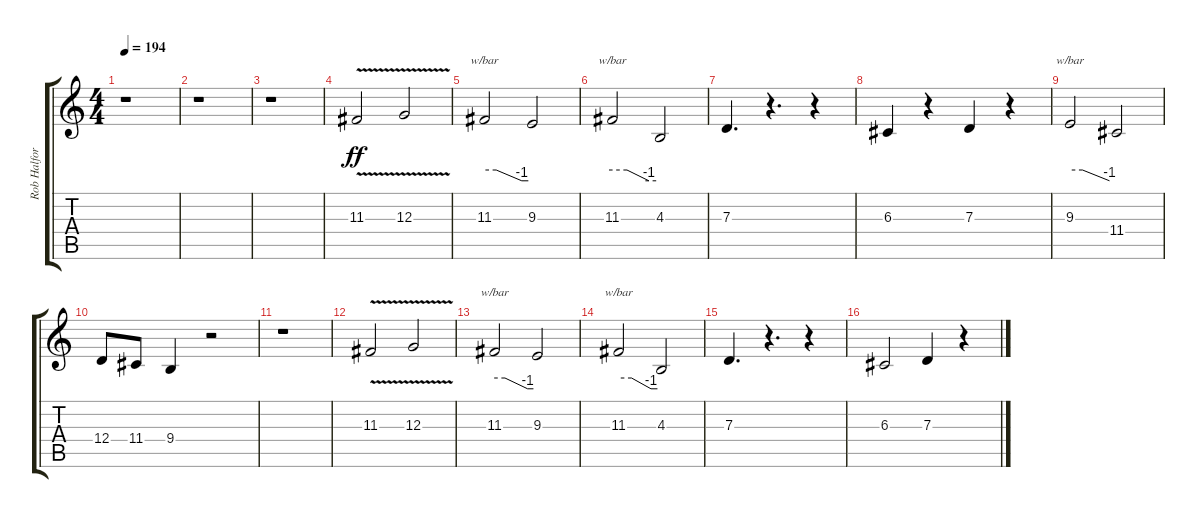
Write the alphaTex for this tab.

\track ("Rob Halford" "Rob Halfor") {instrument violin}
\staff {score tabs}
\tuning (E4 B3 G3 D3 A2 E2) {hide}
\ts (4 4)
\tempo 194
\clef g2
\ks c
r.1{dy ff} |
r.1 |
r.1 |
11.3{v}.2 12.3{v}.2 |
11.3.2{tbe (custom default 0 0 16 0 51 -4 60 -4)} 9.3.2 |
11.3.2{tbe (custom default 0 0 20 0 50 -4 60 -4)} 4.3.2 |
7.3.4{d} r.4{d} r.4 |
6.3.4 r.4 7.3.4 r.4 |
9.3.2{tbe (custom default 0 0 19 0 60 -4)} 11.4.2 |
12.4.8 11.4.8 9.4.4 r.2 |
r.1 |
11.3{v}.2 12.3{v}.2 |
11.3.2{tbe (custom default 0 0 16 0 51 -4 60 -4)} 9.3.2 |
11.3.2{tbe (custom default 0 0 20 0 50 -4 60 -4)} 4.3.2 |
7.3.4{d} r.4{d} r.4 |
6.3.2 7.3.4 r.4
